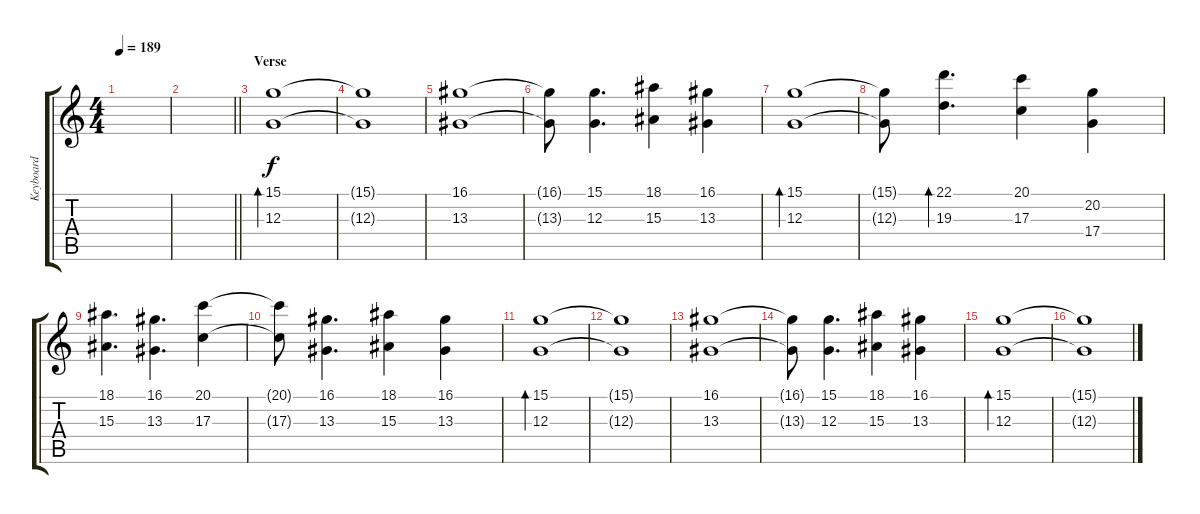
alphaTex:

\track ("Keyboard" "Keyboard") {instrument acousticgrandpiano}
\staff {score tabs}
\tuning (E4 B3 G3 D3 A2 E2) {hide}
\ts (4 4)
\tempo 189
\clef g2
\ks c
|
\barLineRight lightlight
|
\section ("" "Verse")
(15.1 12.3).1{bd 480} |
(15.1{t} 12.3{t}).1 |
(16.1 13.3).1 |
(16.1{t} 13.3{t}).8 (15.1 12.3).4{d} (18.1 15.3).4 (16.1 13.3).4 |
(15.1 12.3).1{bd 480} |
(15.1{t} 12.3{t}).8 (22.1 19.3).4{d bd 480} (20.1 17.3).4 (20.2 17.4).4 |
(18.1 15.3).4{d} (16.1 13.3).4{d} (20.1 17.3).4 |
(20.1{t} 17.3{t}).8 (16.1 13.3).4{d} (18.1 15.3).4 (16.1 13.3).4 |
(15.1 12.3).1{bd 480} |
(15.1{t} 12.3{t}).1 |
(16.1 13.3).1 |
(16.1{t} 13.3{t}).8 (15.1 12.3).4{d} (18.1 15.3).4 (16.1 13.3).4 |
(15.1 12.3).1{bd 480} |
(15.1{t} 12.3{t}).1
